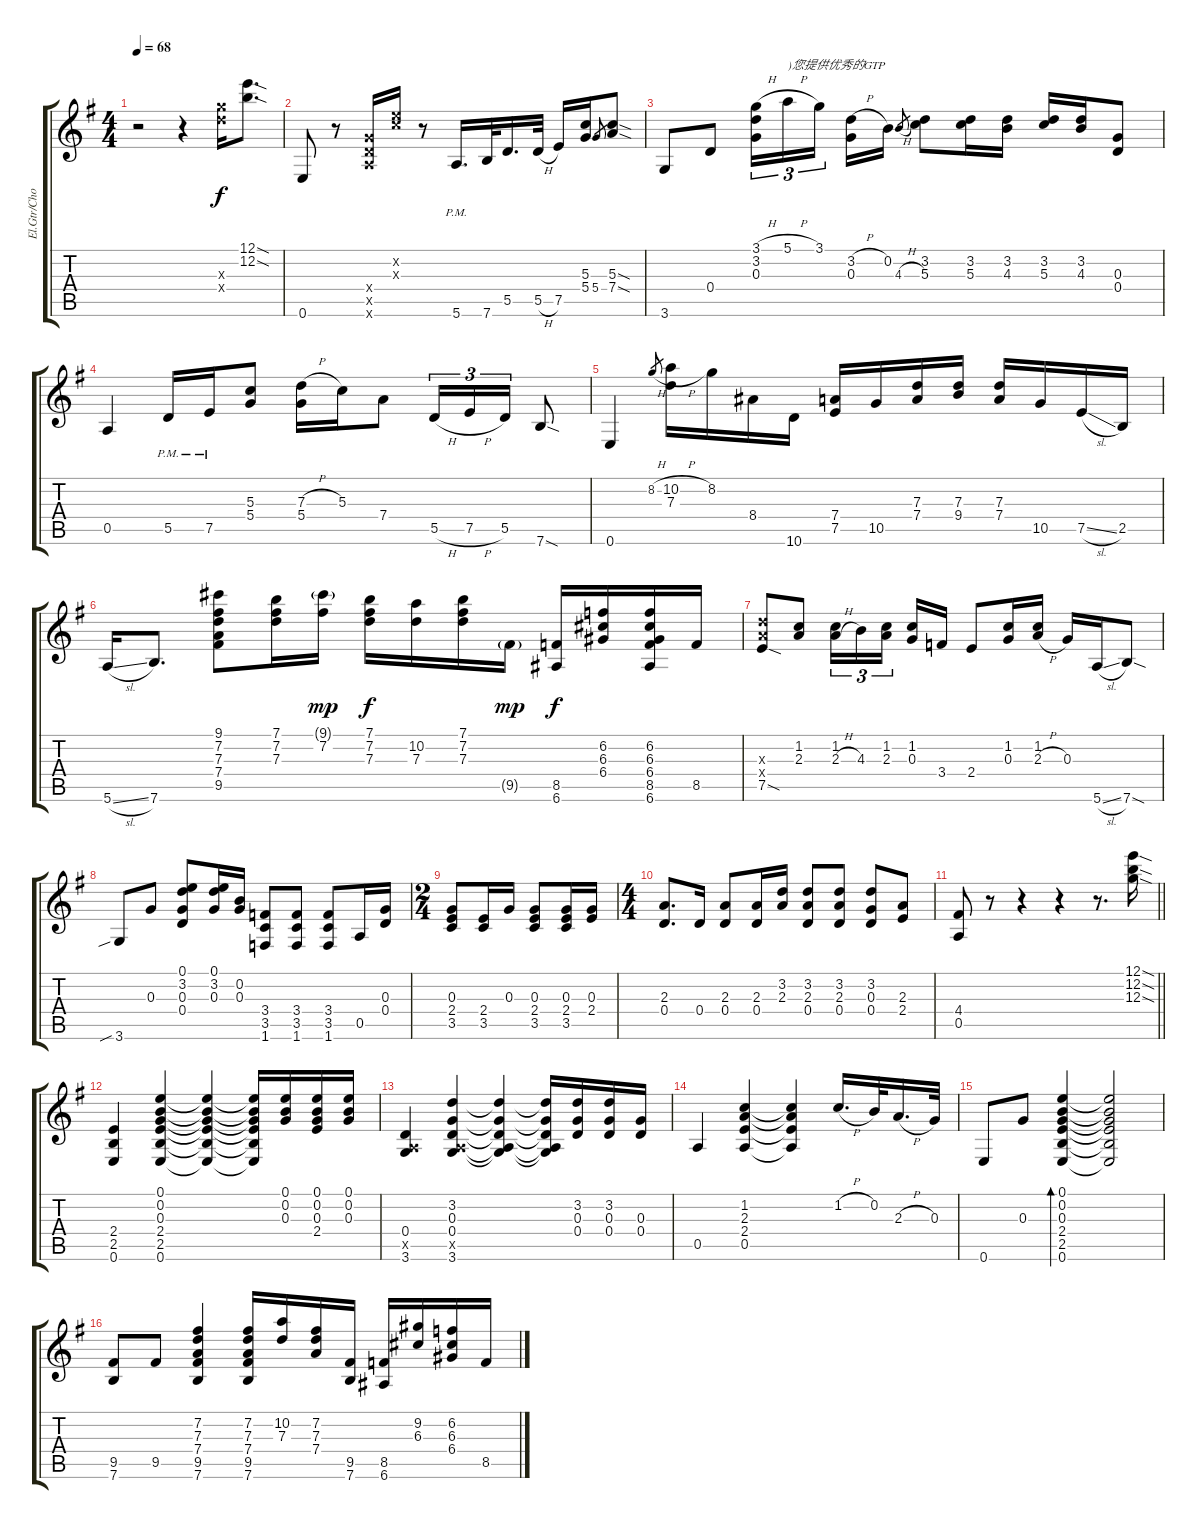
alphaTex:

\track ("El.Gtr/Chorus" "El.Gtr/Cho") {instrument electricguitarjazz}
\staff {score tabs}
\tuning (E4 B3 G3 D3 A2 E2) {hide}
\ts (4 4)
\tempo 68
\clef g2
\ks g
r.2{dy f instrument electricguitarjazz} r.4 (12.3{x} 12.4{x}).16 (12.1{sod} 12.2{sod}).8{d} |
0.6.8 r.8 (5.4{x} 5.5{x} 5.6{x}).16 (5.2{x} 5.3{x}).16 r.8 5.6{pm}.16{d} 7.6.32 5.5.16{d} 5.5{h}.32 7.5.16 (5.3 5.4).16 5.4.8{gr} (5.3{sod} 7.4{sod}).8 |
3.6.8 0.4.8 (3.1{h} 3.2 0.3).16{tu (3 2)} 5.1{h}.16{tu (3 2) txt ")您提供优秀的GTP"} 3.1.16{tu (3 2) beam splitsecondary} (3.2{h} 0.3).16 0.2.16 4.3{h}.8{gr} (3.2 5.3).8 (3.2 5.3).16 (3.2 4.3).16 (3.2 5.3).16 (3.2 4.3).16 (0.3 0.4).8 |
0.5.4 5.5{pm}.16 7.5{pm}.16 (5.3 5.4).8 (7.3{h} 5.4).16 5.3.16 7.4.8 5.5{h}.16{tu (3 2)} 7.5{h}.16{tu (3 2)} 5.5.16{tu (3 2)} 7.6{sod}.8 |
0.6.4 8.2{h}.8{gr} (10.2{h} 7.3).16 8.2.16 8.4.16 10.6.16 (7.4 7.5).16 10.5.16 (7.3 7.4).16 (7.3 9.4).16 (7.3 7.4).16 10.5.16 7.5{sl}.16 2.5.16 |
5.6{sl}.16 7.6.8{d} (9.1 7.2 7.3 7.4 9.5).8 (7.1 7.2 7.3).16 (9.1{g} 7.2).16{dy mp} (7.1 7.2 7.3).16{dy f} (10.2 7.3).16 (7.1 7.2 7.3).16 9.5{g}.16{dy mp} (8.5 6.6).16{dy f} (6.2 6.3 6.4).16 (6.2 6.3 6.4 8.5 6.6).16 8.5.16 |
(7.3{x} 7.4{x} 7.5{sod}).8 (1.2 2.3).8 (1.2 2.3{h}).16{tu (3 2)} 4.3.16{tu (3 2)} (1.2 2.3).16{tu (3 2) beam splitsecondary} (1.2 0.3).16 3.4.16 2.4.8 (1.2 0.3).16 (1.2 2.3{h}).16 0.3.16 5.6{sl}.16 7.6{sod}.8 |
3.6{sib}.8 0.3.8 (0.1 3.2 0.3 0.4).8 (0.1 3.2 0.3).16 (0.2 0.3).16 (3.4 3.5 1.6).8 (3.4 3.5 1.6).8 (3.4 3.5 1.6).8 0.5.16 (0.3 0.4).16 |
\ts (2 4)
(0.3 2.4 3.5).8 (2.4 3.5).16 0.3.16 (0.3 2.4 3.5).8 (0.3 2.4 3.5).16 (0.3 2.4).16 |
\ts (4 4)
(2.3 0.4).8{d} 0.4.16 (2.3 0.4).8 (2.3 0.4).16 (3.2 2.3).16 (3.2 2.3 0.4).8 (3.2 2.3 0.4).8 (3.2 0.3 0.4).8 (2.3 2.4).8 |
\barLineRight lightlight
(4.4 0.5).8 r.8 r.4 r.4 r.8{d} (12.1{sod} 12.2{sod} 12.3{sod}).16 |
(2.4 2.5 0.6).4 (0.1 0.2 0.3 2.4 2.5 0.6).4 (0.1{t} 0.2{t} 0.3{t} 2.4{t} 2.5{t} 0.6{t}).4 (0.1{t} 0.2{t} 0.3{t} 2.4{t} 2.5{t} 0.6{t}).16 (0.1 0.2 0.3).16 (0.1 0.2 0.3 2.4).16 (0.1 0.2 0.3).16 |
(0.4 0.5{x} 3.6).4 (3.2 0.3 0.4 0.5{x} 3.6).4 (3.2{t} 0.3{t} 0.4{t} 0.5{t} 3.6{t}).4 (3.2{t} 0.3{t} 0.4{t} 0.5{t} 3.6{t}).16 (3.2 0.3 0.4).16 (3.2 0.3 0.4).16 (0.3 0.4).16 |
0.5.4 (1.2 2.3 2.4 0.5).4 (1.2{t} 2.3{t} 2.4{t} 0.5{t}).4 1.2{h}.16{d} 0.2.32 2.3{h}.16{d} 0.3.32 |
0.6.8 0.3.8 (0.1 0.2 0.3 2.4 2.5 0.6).4{bd 30} (0.1{t} 0.2{t} 0.3{t} 2.4{t} 2.5{t} 0.6{t}).2 |
(9.5 7.6).8 9.5.8 (7.2 7.3 7.4 9.5 7.6).4 (7.2 7.3 7.4 9.5 7.6).16 (10.2 7.3).16 (7.2 7.3 7.4).16 (9.5 7.6).16 (8.5 6.6).16 (9.2 6.3).16 (6.2 6.3 6.4).16 8.5.16
